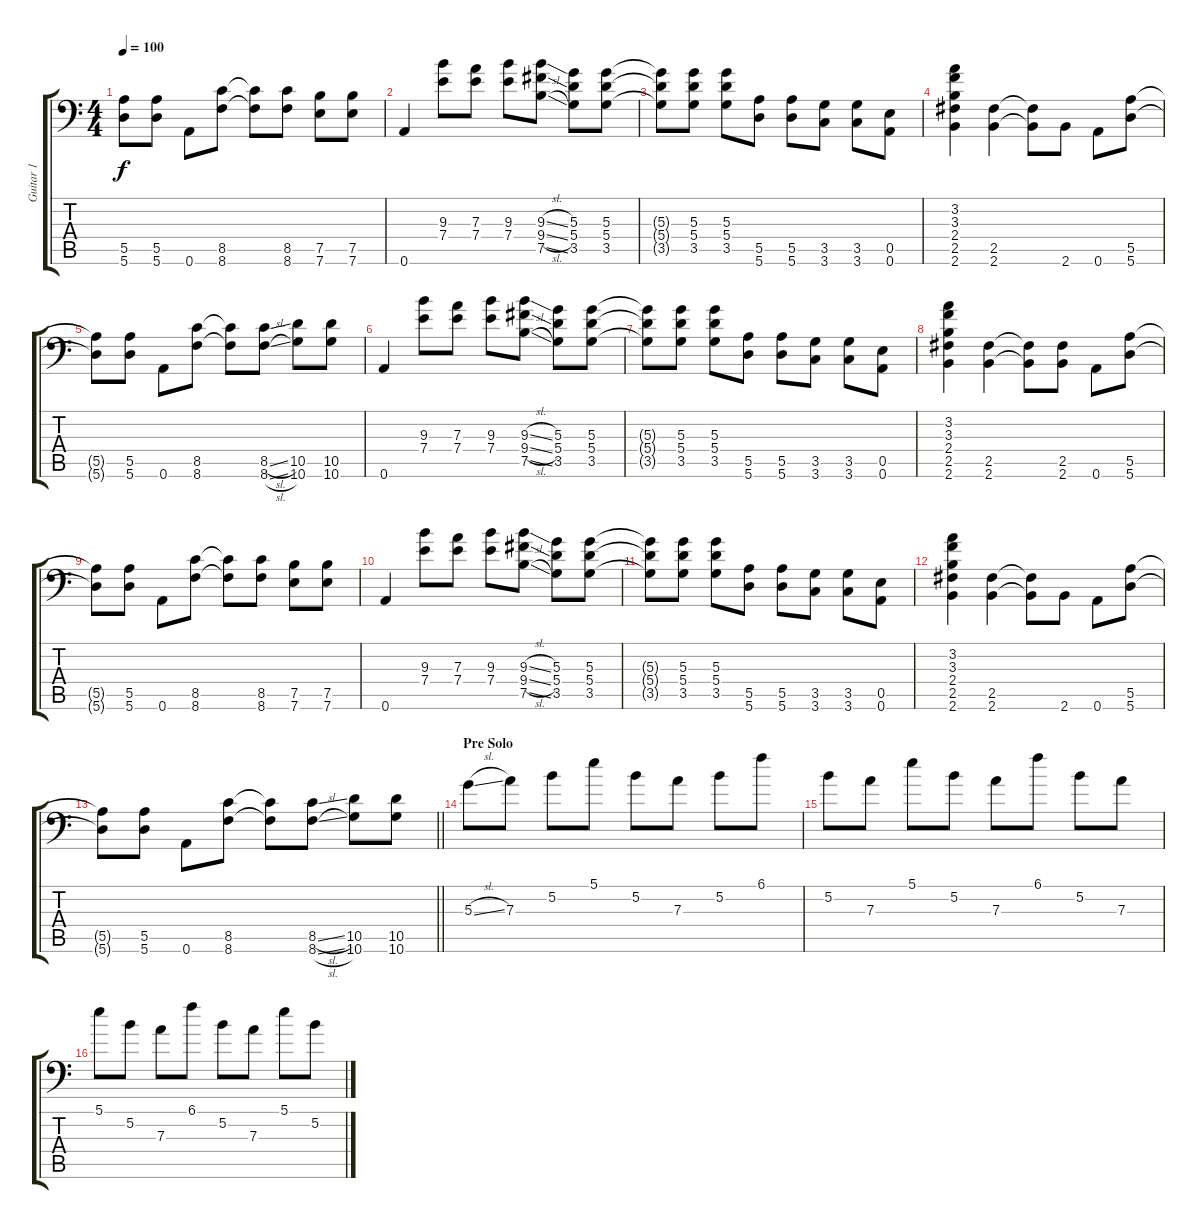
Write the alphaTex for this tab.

\track ("Guitar 1 " "Guitar 1 ") {instrument distortionguitar}
\staff {score tabs}
\tuning (B3 Gb3 D3 A2 E2 A1) {hide}
\ts (4 4)
\tempo 100
\clef f4
\ks c
(5.5{t} 5.6{t}).8{dy f} (5.5 5.6).8 0.6.8 (8.5 8.6).8 (8.5{t} 8.6{t}).8 (8.5 8.6).8 (7.5 7.6).8 (7.5 7.6).8 |
0.6.4 (9.3 7.4).8 (7.3 7.4).8 (9.3 7.4).8 (9.3{sl} 9.4{sl} 7.5{sl}).8 (5.3 5.4 3.5).8 (5.3 5.4 3.5).8 |
(5.3{t} 5.4{t} 3.5{t}).8 (5.3 5.4 3.5).8 (5.3 5.4 3.5).8 (5.5 5.6).8 (5.5 5.6).8 (3.5 3.6).8 (3.5 3.6).8 (0.5 0.6).8 |
(3.2 3.3 2.4 2.5 2.6).4 (2.5 2.6).4 (2.5{t} 2.6{t}).8 2.6.8 0.6.8 (5.5 5.6).8 |
(5.5{t} 5.6{t}).8 (5.5 5.6).8 0.6.8 (8.5 8.6).8 (8.5{t} 8.6{t}).8 (8.5{sl} 8.6{sl}).8 (10.5 10.6).8 (10.5 10.6).8 |
0.6.4 (9.3 7.4).8 (7.3 7.4).8 (9.3 7.4).8 (9.3{sl} 9.4{sl} 7.5{sl}).8 (5.3 5.4 3.5).8 (5.3 5.4 3.5).8 |
(5.3{t} 5.4{t} 3.5{t}).8 (5.3 5.4 3.5).8 (5.3 5.4 3.5).8 (5.5 5.6).8 (5.5 5.6).8 (3.5 3.6).8 (3.5 3.6).8 (0.5 0.6).8 |
(3.2 3.3 2.4 2.5 2.6).4 (2.5 2.6).4 (2.5{t} 2.6{t}).8 (2.5 2.6).8 0.6.8 (5.5 5.6).8 |
(5.5{t} 5.6{t}).8 (5.5 5.6).8 0.6.8 (8.5 8.6).8 (8.5{t} 8.6{t}).8 (8.5 8.6).8 (7.5 7.6).8 (7.5 7.6).8 |
0.6.4 (9.3 7.4).8 (7.3 7.4).8 (9.3 7.4).8 (9.3{sl} 9.4{sl} 7.5{sl}).8 (5.3 5.4 3.5).8 (5.3 5.4 3.5).8 |
(5.3{t} 5.4{t} 3.5{t}).8 (5.3 5.4 3.5).8 (5.3 5.4 3.5).8 (5.5 5.6).8 (5.5 5.6).8 (3.5 3.6).8 (3.5 3.6).8 (0.5 0.6).8 |
(3.2 3.3 2.4 2.5 2.6).4 (2.5 2.6).4 (2.5{t} 2.6{t}).8 2.6.8 0.6.8 (5.5 5.6).8 |
\barLineRight lightlight
(5.5{t} 5.6{t}).8 (5.5 5.6).8 0.6.8 (8.5 8.6).8 (8.5{t} 8.6{t}).8 (8.5{sl} 8.6{sl}).8 (10.5 10.6).8 (10.5 10.6).8 |
\section ("" "Pre Solo")
5.3{sl}.8 7.3.8 5.2.8 5.1.8 5.2.8 7.3.8 5.2.8 6.1.8 |
5.2.8 7.3.8 5.1.8 5.2.8 7.3.8 6.1.8 5.2.8 7.3.8 |
5.1.8 5.2.8 7.3.8 6.1.8 5.2.8 7.3.8 5.1.8 5.2.8
